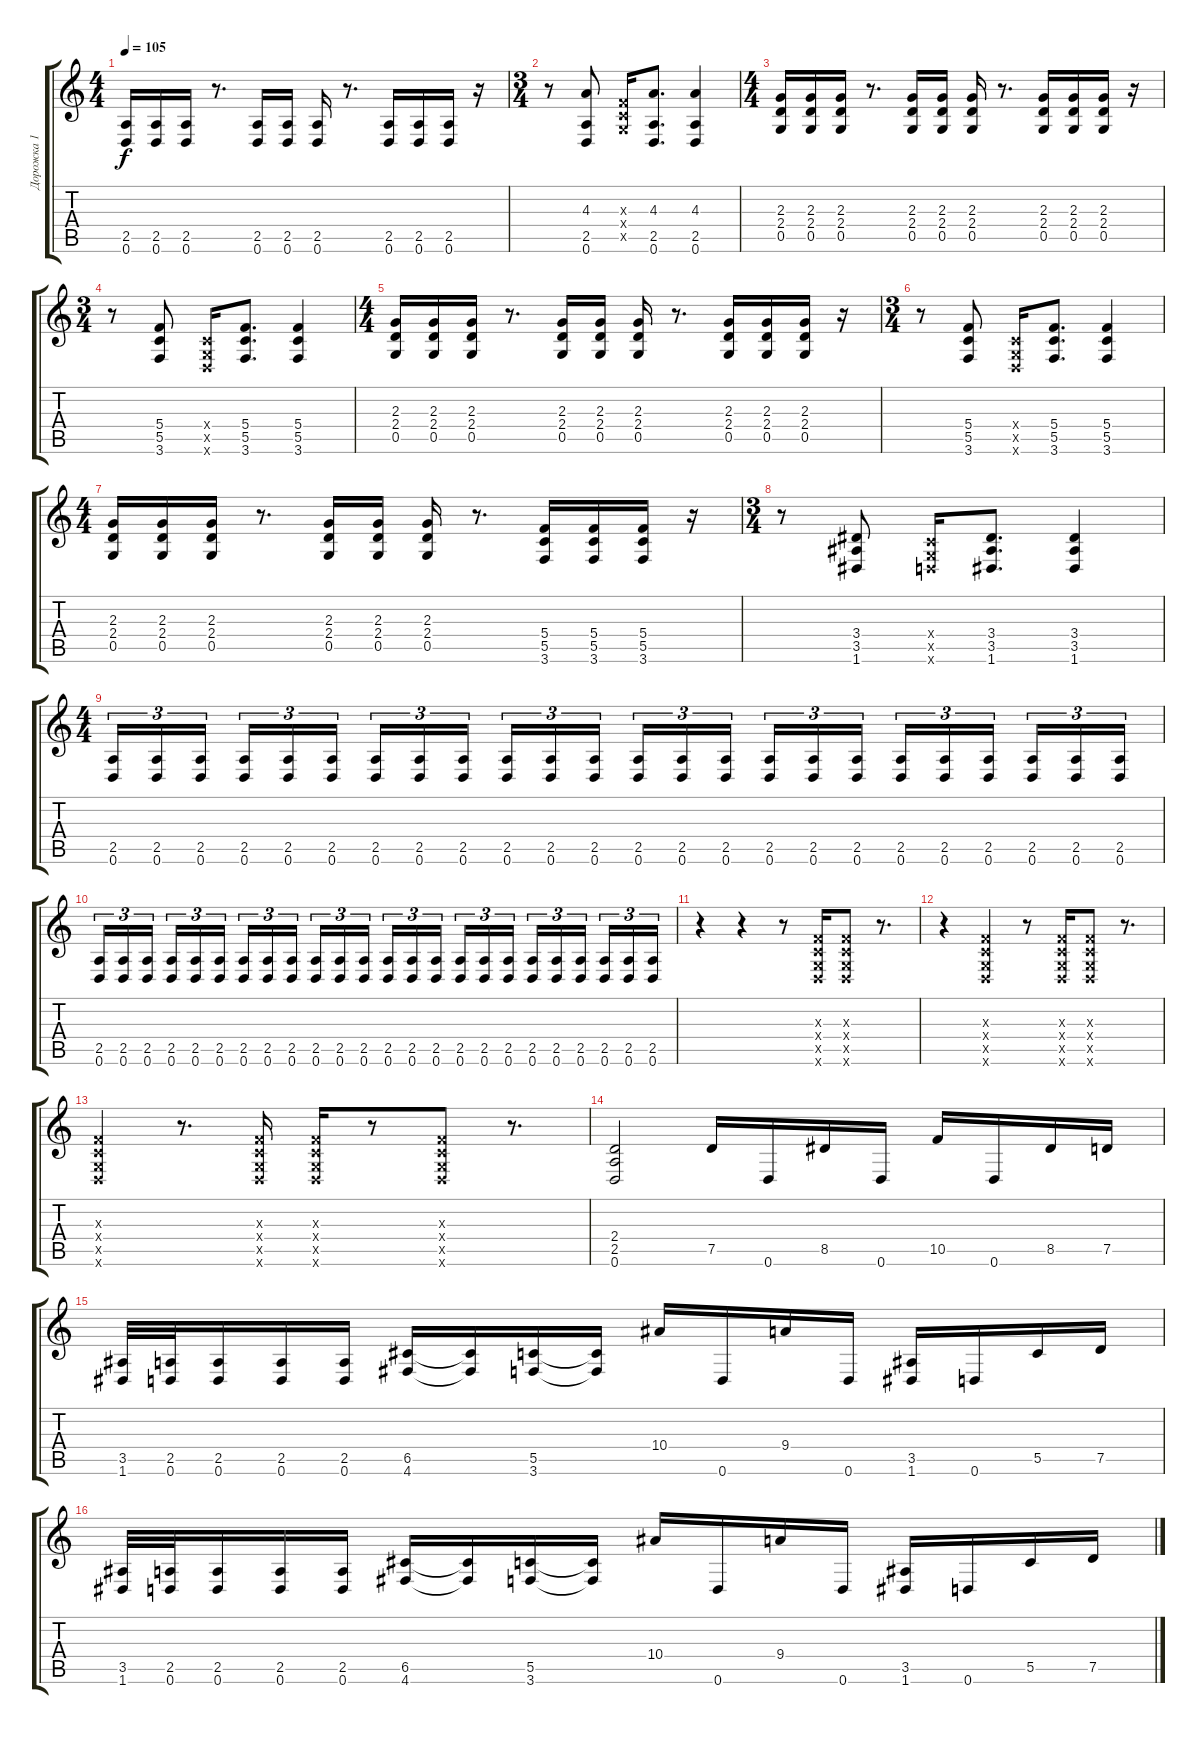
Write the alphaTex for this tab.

\track ("Дорожка 1" "Дорожка 1") {instrument distortionguitar}
\staff {score tabs}
\tuning (D4 A3 F3 C3 G2 D2) {hide}
\ts (4 4)
\tempo 105
\clef g2
\ks c
(2.5 0.6).16{dy f} (2.5 0.6).16 (2.5 0.6).16 r.8{d} (2.5 0.6).16 (2.5 0.6).16 (2.5 0.6).16 r.8{d} (2.5 0.6).16 (2.5 0.6).16 (2.5 0.6).16 r.16 |
\ts (3 4)
r.8 (4.3 2.5 0.6).8 (0.3{x} 0.4{x} 0.5{x}).16 (4.3 2.5 0.6).8{d} (4.3 2.5 0.6).4 |
\ts (4 4)
(2.3 2.4 0.5).16 (2.3 2.4 0.5).16 (2.3 2.4 0.5).16 r.8{d} (2.3 2.4 0.5).16 (2.3 2.4 0.5).16 (2.3 2.4 0.5).16 r.8{d} (2.3 2.4 0.5).16 (2.3 2.4 0.5).16 (2.3 2.4 0.5).16 r.16 |
\ts (3 4)
r.8 (5.4 5.5 3.6).8 (0.4{x} 0.5{x} 0.6{x}).16 (5.4 5.5 3.6).8{d} (5.4 5.5 3.6).4 |
\ts (4 4)
(2.3 2.4 0.5).16 (2.3 2.4 0.5).16 (2.3 2.4 0.5).16 r.8{d} (2.3 2.4 0.5).16 (2.3 2.4 0.5).16 (2.3 2.4 0.5).16 r.8{d} (2.3 2.4 0.5).16 (2.3 2.4 0.5).16 (2.3 2.4 0.5).16 r.16 |
\ts (3 4)
r.8 (5.4 5.5 3.6).8 (0.4{x} 0.5{x} 0.6{x}).16 (5.4 5.5 3.6).8{d} (5.4 5.5 3.6).4 |
\ts (4 4)
(2.3 2.4 0.5).16 (2.3 2.4 0.5).16 (2.3 2.4 0.5).16 r.8{d} (2.3 2.4 0.5).16 (2.3 2.4 0.5).16 (2.3 2.4 0.5).16 r.8{d} (5.4 5.5 3.6).16 (5.4 5.5 3.6).16 (5.4 5.5 3.6).16 r.16 |
\ts (3 4)
r.8 (3.4 3.5 1.6).8 (0.4{x} 0.5{x} 0.6{x}).16 (3.4 3.5 1.6).8{d} (3.4 3.5 1.6).4 |
\ts (4 4)
(2.5 0.6).16{tu (3 2)} (2.5 0.6).16{tu (3 2)} (2.5 0.6).16{tu (3 2) beam splitsecondary} (2.5 0.6).16{tu (3 2)} (2.5 0.6).16{tu (3 2)} (2.5 0.6).16{tu (3 2)} (2.5 0.6).16{tu (3 2)} (2.5 0.6).16{tu (3 2)} (2.5 0.6).16{tu (3 2) beam splitsecondary} (2.5 0.6).16{tu (3 2)} (2.5 0.6).16{tu (3 2)} (2.5 0.6).16{tu (3 2)} (2.5 0.6).16{tu (3 2)} (2.5 0.6).16{tu (3 2)} (2.5 0.6).16{tu (3 2) beam splitsecondary} (2.5 0.6).16{tu (3 2)} (2.5 0.6).16{tu (3 2)} (2.5 0.6).16{tu (3 2)} (2.5 0.6).16{tu (3 2)} (2.5 0.6).16{tu (3 2)} (2.5 0.6).16{tu (3 2) beam splitsecondary} (2.5 0.6).16{tu (3 2)} (2.5 0.6).16{tu (3 2)} (2.5 0.6).16{tu (3 2)} |
(2.5 0.6).16{tu (3 2)} (2.5 0.6).16{tu (3 2)} (2.5 0.6).16{tu (3 2) beam splitsecondary} (2.5 0.6).16{tu (3 2)} (2.5 0.6).16{tu (3 2)} (2.5 0.6).16{tu (3 2)} (2.5 0.6).16{tu (3 2)} (2.5 0.6).16{tu (3 2)} (2.5 0.6).16{tu (3 2) beam splitsecondary} (2.5 0.6).16{tu (3 2)} (2.5 0.6).16{tu (3 2)} (2.5 0.6).16{tu (3 2)} (2.5 0.6).16{tu (3 2)} (2.5 0.6).16{tu (3 2)} (2.5 0.6).16{tu (3 2) beam splitsecondary} (2.5 0.6).16{tu (3 2)} (2.5 0.6).16{tu (3 2)} (2.5 0.6).16{tu (3 2)} (2.5 0.6).16{tu (3 2)} (2.5 0.6).16{tu (3 2)} (2.5 0.6).16{tu (3 2) beam splitsecondary} (2.5 0.6).16{tu (3 2)} (2.5 0.6).16{tu (3 2)} (2.5 0.6).16{tu (3 2)} |
r.4 r.4 r.8 (0.3{x} 0.4{x} 0.5{x} 0.6{x}).16 (0.3{x} 0.4{x} 0.5{x} 0.6{x}).8 r.8{d} |
r.4 (0.3{x} 0.4{x} 0.5{x} 0.6{x}).4 r.8 (0.3{x} 0.4{x} 0.5{x} 0.6{x}).16 (0.3{x} 0.4{x} 0.5{x} 0.6{x}).8 r.8{d} |
(0.3{x} 0.4{x} 0.5{x} 0.6{x}).4 r.8{d} (0.3{x} 0.4{x} 0.5{x} 0.6{x}).16 (0.3{x} 0.4{x} 0.5{x} 0.6{x}).16 r.8 (0.3{x} 0.4{x} 0.5{x} 0.6{x}).8 r.8{d} |
(2.4 2.5 0.6).2 7.5.16 0.6.16 8.5.16 0.6.16 10.5.16 0.6.16 8.5.16 7.5.16 |
(3.5 1.6).32 (2.5 0.6).32 (2.5 0.6).16 (2.5 0.6).16 (2.5 0.6).16 (6.5 4.6).16 (6.5{t} 4.6{t}).16 (5.5 3.6).16 (5.5{t} 3.6{t}).16 10.4.16 0.6.16 9.4.16 0.6.16 (3.5 1.6).16 0.6.16 5.5.16 7.5.16 |
(3.5 1.6).32 (2.5 0.6).32 (2.5 0.6).16 (2.5 0.6).16 (2.5 0.6).16 (6.5 4.6).16 (6.5{t} 4.6{t}).16 (5.5 3.6).16 (5.5{t} 3.6{t}).16 10.4.16 0.6.16 9.4.16 0.6.16 (3.5 1.6).16 0.6.16 5.5.16 7.5.16
